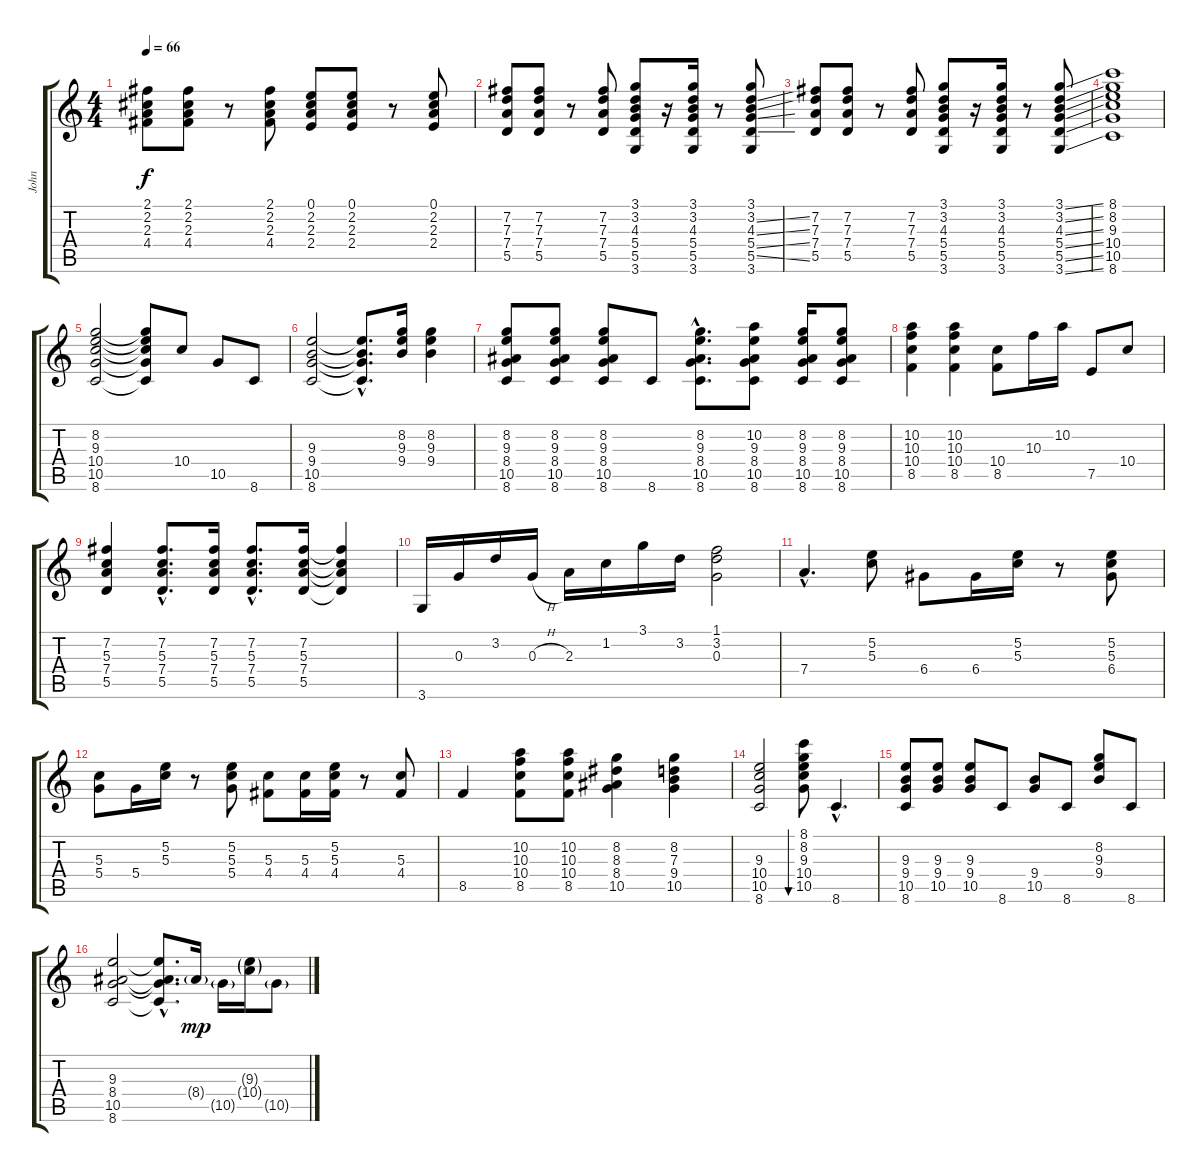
\track ("John" "John") {instrument electricguitarclean}
\staff {score tabs}
\tuning (E4 B3 G3 D3 A2 E2) {hide}
\ts (4 4)
\tempo 66
\clef g2
\ks c
(2.1 2.2 2.3 4.4).8{dy f} (2.1 2.2 2.3 4.4).8 r.8 (2.1 2.2 2.3 4.4).8 (0.1 2.2 2.3 2.4).8 (0.1 2.2 2.3 2.4).8 r.8 (0.1 2.2 2.3 2.4).8 |
(7.2 7.3 7.4 5.5).8 (7.2 7.3 7.4 5.5).8 r.8 (7.2 7.3 7.4 5.5).8 (3.1 3.2 4.3 5.4 5.5 3.6).8 r.16 (3.1 3.2 4.3 5.4 5.5 3.6).16 r.8 (3.1 3.2{ss} 4.3{ss} 5.4{ss} 5.5{ss} 3.6).8 |
(7.2 7.3 7.4 5.5).8 (7.2 7.3 7.4 5.5).8 r.8 (7.2 7.3 7.4 5.5).8 (3.1 3.2 4.3 5.4 5.5 3.6).8 r.16 (3.1 3.2 4.3 5.4 5.5 3.6).16 r.8 (3.1{ss} 3.2{ss} 4.3{ss} 5.4{ss} 5.5{ss} 3.6{ss}).8 |
(8.1 8.2 9.3 10.4 10.5 8.6).1 |
(8.2 9.3 10.4 10.5 8.6).2 (8.2{t} 9.3{t} 10.4{t} 10.5{t} 8.6{t}).8 10.4.8 10.5.8 8.6.8 |
(9.3 9.4 10.5 8.6).2 (9.3{hac t} 9.4{hac t} 10.5{hac t} 8.6{hac t}).8{d} (8.2 9.3 9.4).16 (8.2 9.3 9.4).4 |
(8.2 9.3 8.4 10.5 8.6).8 (8.2 9.3 8.4 10.5 8.6).8 (8.2 9.3 8.4 10.5 8.6).8 8.6.8 (8.2{hac} 9.3{hac} 8.4{hac} 10.5{hac} 8.6{hac}).8{d} (10.2 9.3 8.4 10.5 8.6).8 (8.2 9.3 8.4 10.5 8.6).16 (8.2 9.3 8.4 10.5 8.6).8 |
(10.2 10.3 10.4 8.5).4 (10.2 10.3 10.4 8.5).4 (10.4 8.5).8 10.3.16 10.2.16 7.5.8 10.4.8 |
(7.2 5.3 7.4 5.5).4 (7.2{hac} 5.3{hac} 7.4{hac} 5.5{hac}).8{d} (7.2 5.3 7.4 5.5).16 (7.2{hac} 5.3{hac} 7.4{hac} 5.5{hac}).8{d} (7.2 5.3 7.4 5.5).16 (7.2{t} 5.3{t} 7.4{t} 5.5{t}).4 |
3.6.16 0.3.16 3.2.16 0.3{h}.16 2.3.16 1.2.16 3.1.16 3.2.16 (1.1 3.2 0.3).2 |
7.4{hac}.4{d} (5.2 5.3).8 6.4.8 6.4.16 (5.2 5.3).16 r.8 (5.2 5.3 6.4).8 |
(5.3 5.4).8 5.4.16 (5.2 5.3).16 r.8 (5.2 5.3 5.4).8 (5.3 4.4).8 (5.3 4.4).16 (5.2 5.3 4.4).16 r.8 (5.3 4.4).8 |
8.5.4 (10.2 10.3 10.4 8.5).8 (10.2 10.3 10.4 8.5).8 (8.2 8.3 8.4 10.5).4 (8.2 7.3 9.4 10.5).4 |
(9.3 10.4 10.5 8.6).2 (8.1 8.2 9.3 10.4 10.5).8{bu 240} 8.6{hac}.4{d} |
(9.3 9.4 10.5 8.6).8 (9.3 9.4 10.5).8 (9.3 9.4 10.5).8 8.6.8 (9.4 10.5).8 8.6.8 (8.2 9.3 9.4).8 8.6.8 |
(9.3 8.4 10.5 8.6).2 (9.3{hac t} 8.4{hac t} 10.5{hac t} 8.6{hac t}).8{d} 8.4{g}.16{dy mp} 10.5{g}.16 (9.3{g} 10.4{g}).16 10.5{g}.8
